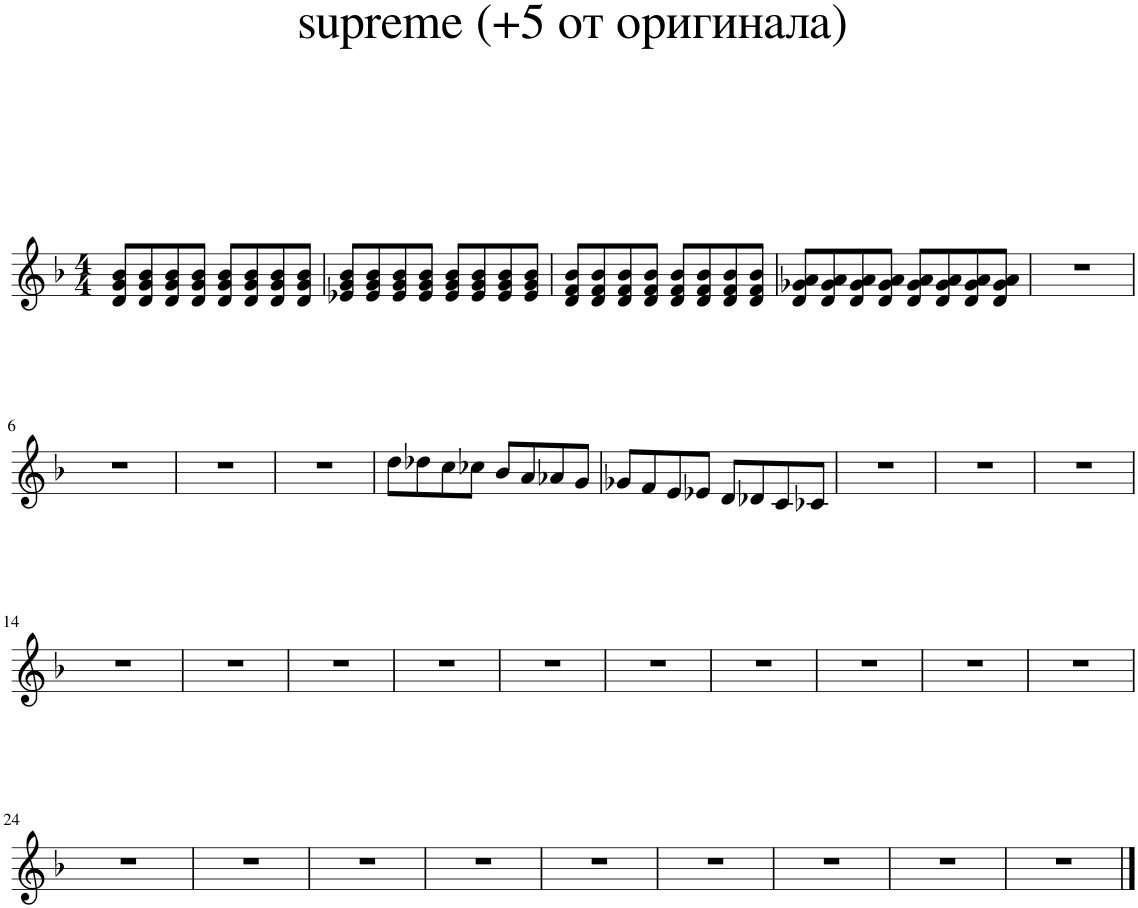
**kern
*part1
*staff1
*I"Piano
*I'Pno.
*clefG2
*k[b-]
*M4/4
=1
8d/ 8g/ 8b-/L
8d/ 8g/ 8b-/
8d/ 8g/ 8b-/
8d/ 8g/ 8b-/J
8d/ 8g/ 8b-/L
8d/ 8g/ 8b-/
8d/ 8g/ 8b-/
8d/ 8g/ 8b-/J
=2
8e-X/ 8g/ 8b-/L
8e-/ 8g/ 8b-/
8e-/ 8g/ 8b-/
8e-/ 8g/ 8b-/J
8e-/ 8g/ 8b-/L
8e-/ 8g/ 8b-/
8e-/ 8g/ 8b-/
8e-/ 8g/ 8b-/J
=3
8d/ 8f/ 8b-/L
8d/ 8f/ 8b-/
8d/ 8f/ 8b-/
8d/ 8f/ 8b-/J
8d/ 8f/ 8b-/L
8d/ 8f/ 8b-/
8d/ 8f/ 8b-/
8d/ 8f/ 8b-/J
=4
8d/ 8g-X/ 8a/L
8d/ 8g-/ 8a/
8d/ 8g-/ 8a/
8d/ 8g-/ 8a/J
8d/ 8g-/ 8a/L
8d/ 8g-/ 8a/
8d/ 8g-/ 8a/
8d/ 8g-/ 8a/J
=5
1r
!!LO:LB:g=z
=6
1r
=7
1r
=8
1r
=9
8dd\L
8dd-X\
8cc\
8cc-X\J
8b-/L
8a/
8a-X/
8g/J
=10
8g-X/L
8f/
8e/
8e-X/J
8d/L
8d-X/
8c/
8c-X/J
=11
1r
=12
1r
=13
1r
!!LO:LB:g=z
=14
1r
=15
1r
=16
1r
=17
1r
=18
1r
=19
1r
=20
1r
=21
1r
=22
1r
=23
1r
!!LO:LB:g=z
=24
1r
=25
1r
=26
1r
=27
1r
=28
1r
=29
1r
=30
1r
=31
1r
=32
1r
==
*-
